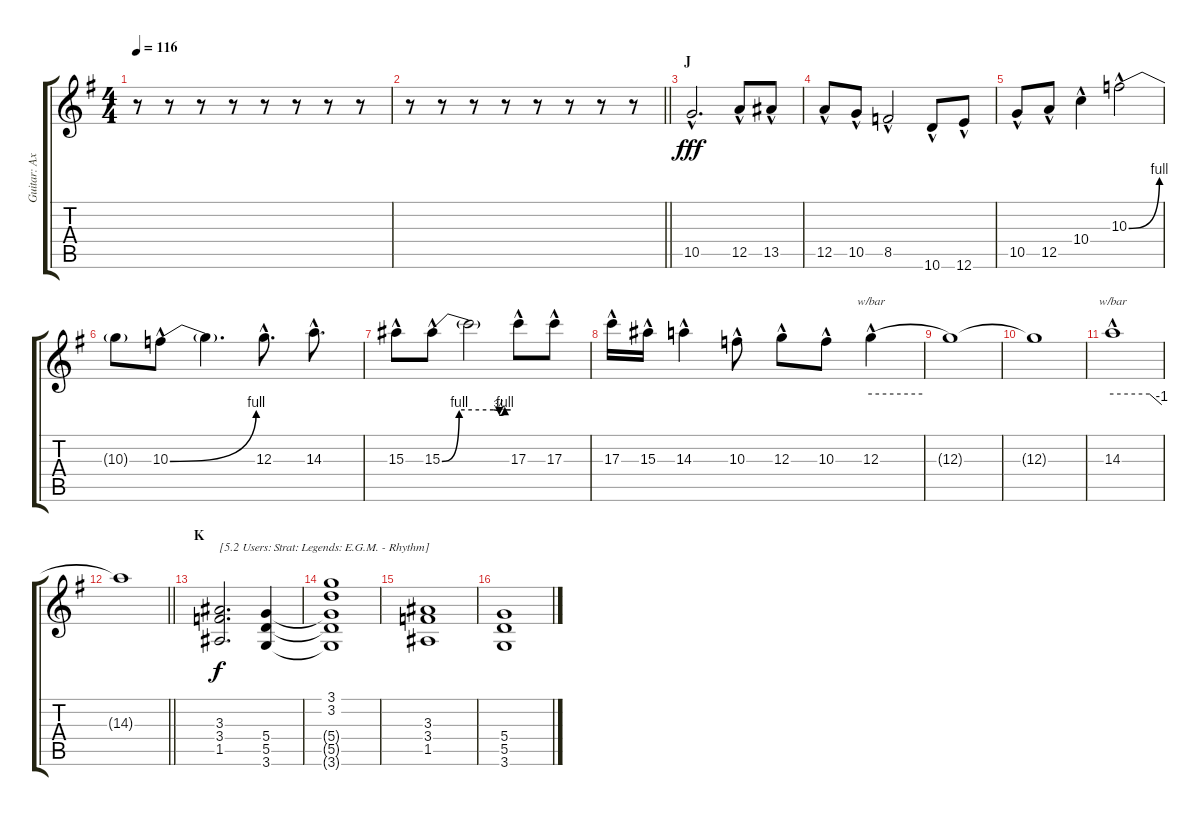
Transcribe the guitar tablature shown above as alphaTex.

\track ("Guitar: Axel" "Guitar: Ax") {instrument overdrivenguitar}
\staff {score tabs}
\tuning (E4 B3 G3 D3 A2 E2) {hide}
\ts (4 4)
\tempo 116
\clef g2
\ks g
r.8{dy fff} r.8 r.8 r.8 r.8 r.8 r.8 r.8 |
\barLineRight lightlight
r.8 r.8 r.8 r.8 r.8 r.8 r.8 r.8 |
\section ("" "J")
10.5{hac}.2{d} 12.5{hac}.8 13.5{hac}.8 |
12.5{hac}.8 10.5{hac}.8 8.5{hac}.2 10.6{hac}.8 12.6{hac}.8 |
10.5{hac}.8 12.5{hac}.8 10.4{hac}.4 10.3{be (bend 0 0 60 4) hac}.2 |
10.3{t}.8 10.3{be (bend 0 0 60 4) hac}.8 10.3{t}.4{d} 12.3{hac}.8{d} 14.3{hac}.8{d} |
15.3{hac}.8 15.3{be (custom 0 0 15 4 45 4 50 3 55 4 60 4) hac}.8 15.3{t}.2 17.3{hac}.8 17.3{hac}.8 |
17.3{hac}.16 15.3{hac}.16 14.3{hac}.4 10.3{hac}.8 12.3{hac}.8 10.3{hac}.8 12.3{hac}.4{tbe (hold default 0 0 60 0)} |
12.3{t}.1 |
12.3{t}.1 |
14.3{hac}.1{tbe (custom default 0 0 45 0 60 -4)} |
\barLineRight lightlight
14.3{t}.1 |
\section ("" "K")
(3.3 3.4 1.5).2{d txt "[5.2 Users: Strat: Legends: E.G.M. - Rhythm]" dy f instrument distortionguitar} (5.4 5.5 3.6).4 |
(3.1 3.2 5.4{t} 5.5{t} 3.6{t}).1 |
(3.3 3.4 1.5).1 |
(5.4 5.5 3.6).1
